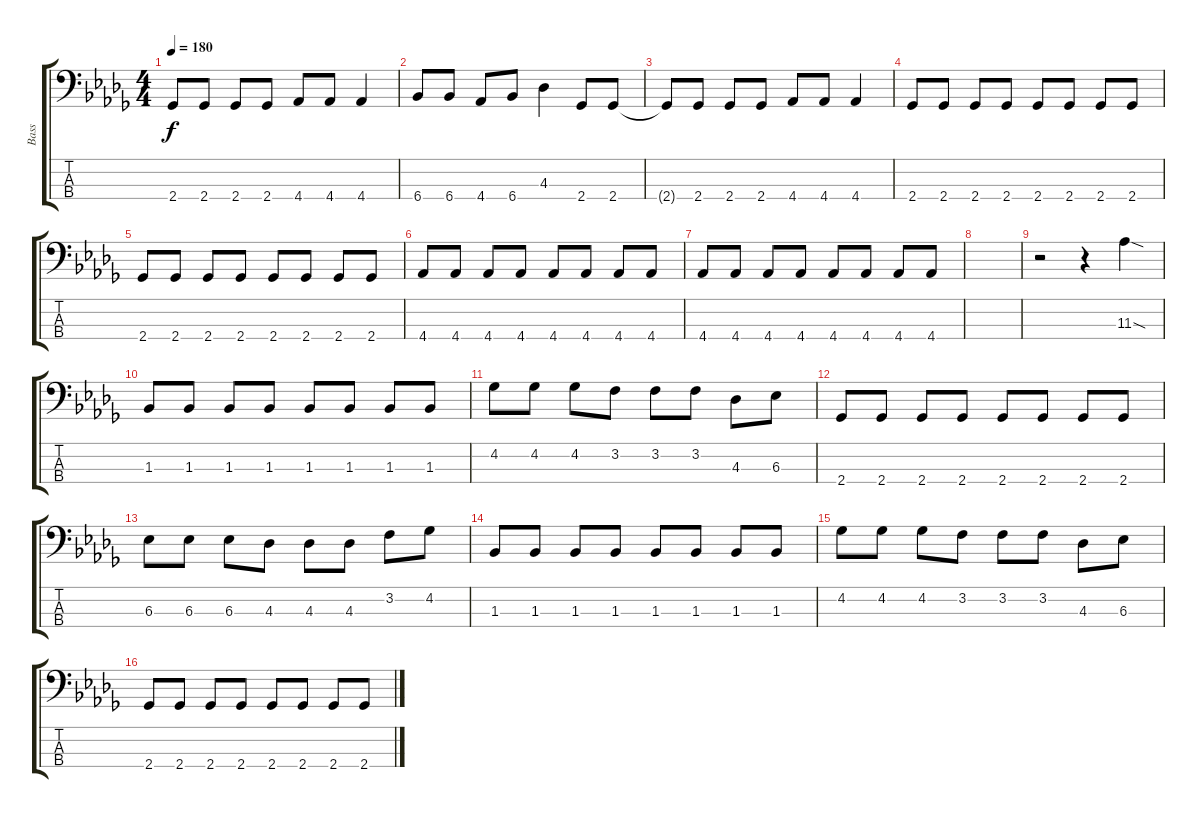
\track ("Bass" "Bass") {instrument electricbasspick}
\staff {score tabs}
\tuning (G2 D2 A1 E1) {hide}
\ts (4 4)
\tempo 180
\clef f4
\ks db
2.4{t}.8{dy f} 2.4.8 2.4.8 2.4.8 4.4.8 4.4.8 4.4.4 |
6.4.8 6.4.8 4.4.8 6.4.8 4.3.4 2.4.8 2.4.8 |
2.4{t}.8 2.4.8 2.4.8 2.4.8 4.4.8 4.4.8 4.4.4 |
2.4.8 2.4.8 2.4.8 2.4.8 2.4.8 2.4.8 2.4.8 2.4.8 |
2.4.8 2.4.8 2.4.8 2.4.8 2.4.8 2.4.8 2.4.8 2.4.8 |
4.4.8 4.4.8 4.4.8 4.4.8 4.4.8 4.4.8 4.4.8 4.4.8 |
4.4.8 4.4.8 4.4.8 4.4.8 4.4.8 4.4.8 4.4.8 4.4.8 |
|
r.2 r.4 11.3{sod}.4 |
1.3.8 1.3.8 1.3.8 1.3.8 1.3.8 1.3.8 1.3.8 1.3.8 |
4.2.8 4.2.8 4.2.8 3.2.8 3.2.8 3.2.8 4.3.8 6.3.8 |
2.4.8 2.4.8 2.4.8 2.4.8 2.4.8 2.4.8 2.4.8 2.4.8 |
6.3.8 6.3.8 6.3.8 4.3.8 4.3.8 4.3.8 3.2.8 4.2.8 |
1.3.8 1.3.8 1.3.8 1.3.8 1.3.8 1.3.8 1.3.8 1.3.8 |
4.2.8 4.2.8 4.2.8 3.2.8 3.2.8 3.2.8 4.3.8 6.3.8 |
2.4.8 2.4.8 2.4.8 2.4.8 2.4.8 2.4.8 2.4.8 2.4.8
